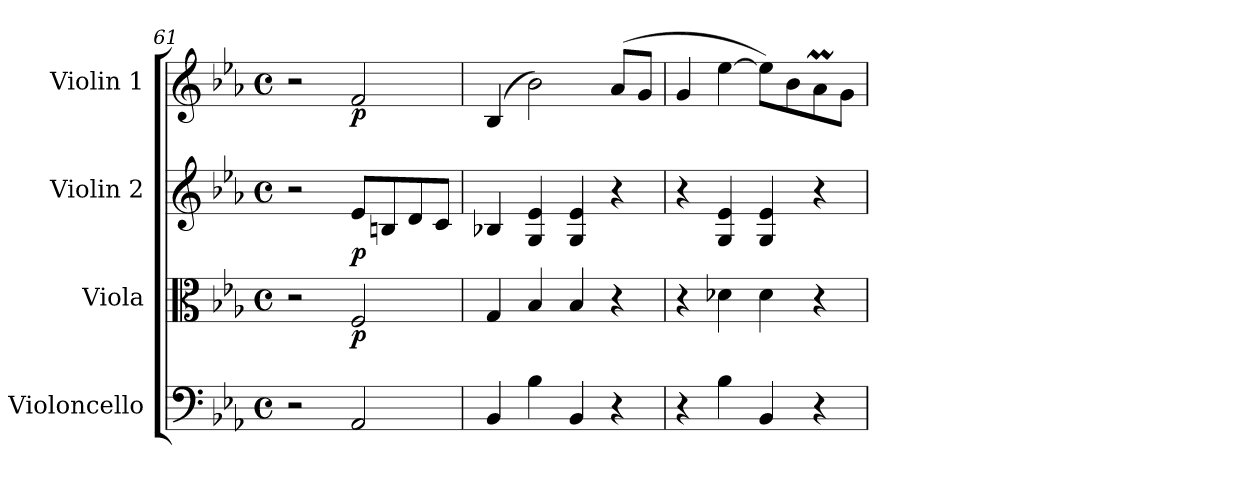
**kern	**kern	**dynam	**kern	**dynam	**kern	**dynam
*part4	*part3	*part3	*part2	*part2	*part1	*part1
*staff4	*staff3	*staff3	*staff2	*staff2	*staff1	*staff1
*I"Violoncello	*I"Viola	*	*I"Violin 2	*	*I"Violin 1	*
*I'Vc	*I'Vla	*	*I'Vln	*	*I'Vln	*
!!LO:PB:g=z
*clefF4	*clefC3	*	*clefG2	*	*clefG2	*
*k[b-e-a-]	*k[b-e-a-]	*	*k[b-e-a-]	*	*k[b-e-a-]	*
*M4/4	*M4/4	*	*M4/4	*	*M4/4	*
*met(c)	*met(c)	*	*met(c)	*	*met(c)	*
=61	=61	=61	=61	=61	=61	=61
2r	2r	.	2r	.	2r	.
!	!	!LO:DY:b	!	!LO:DY:b	!	!LO:DY:b
2AA-/	2F/	p	8e-/L	p	2f/	p
.	.	.	8Bn/	.	.	.
.	.	.	8d/	.	.	.
.	.	.	8c/J	.	.	.
=62	=62	=62	=62	=62	=62	=62
4BB-/	4G/	.	4B-X/	.	(>4B-/	.
4B-\	4B-/	.	4G/ 4e-/	.	2b-\)	.
4BB-/	4B-/	.	4G/ 4e-/	.	.	.
4r	4r	.	4r	.	(>8a-/L	.
.	.	.	.	.	8g/J	.
=63	=63	=63	=63	=63	=63	=63
4r	4r	.	4r	.	4g/	.
4B-\	4d-X\	.	4G/ 4e-/	.	[4ee-\	.
4BB-/	4d-\	.	4G/ 4e-/	.	8ee-\L])	.
.	.	.	.	.	8b-\	.
4r	4r	.	4r	.	8a-M\	.
.	.	.	.	.	8g\J	.
=	=	=	=	=	=	=
*-	*-	*-	*-	*-	*-	*-
